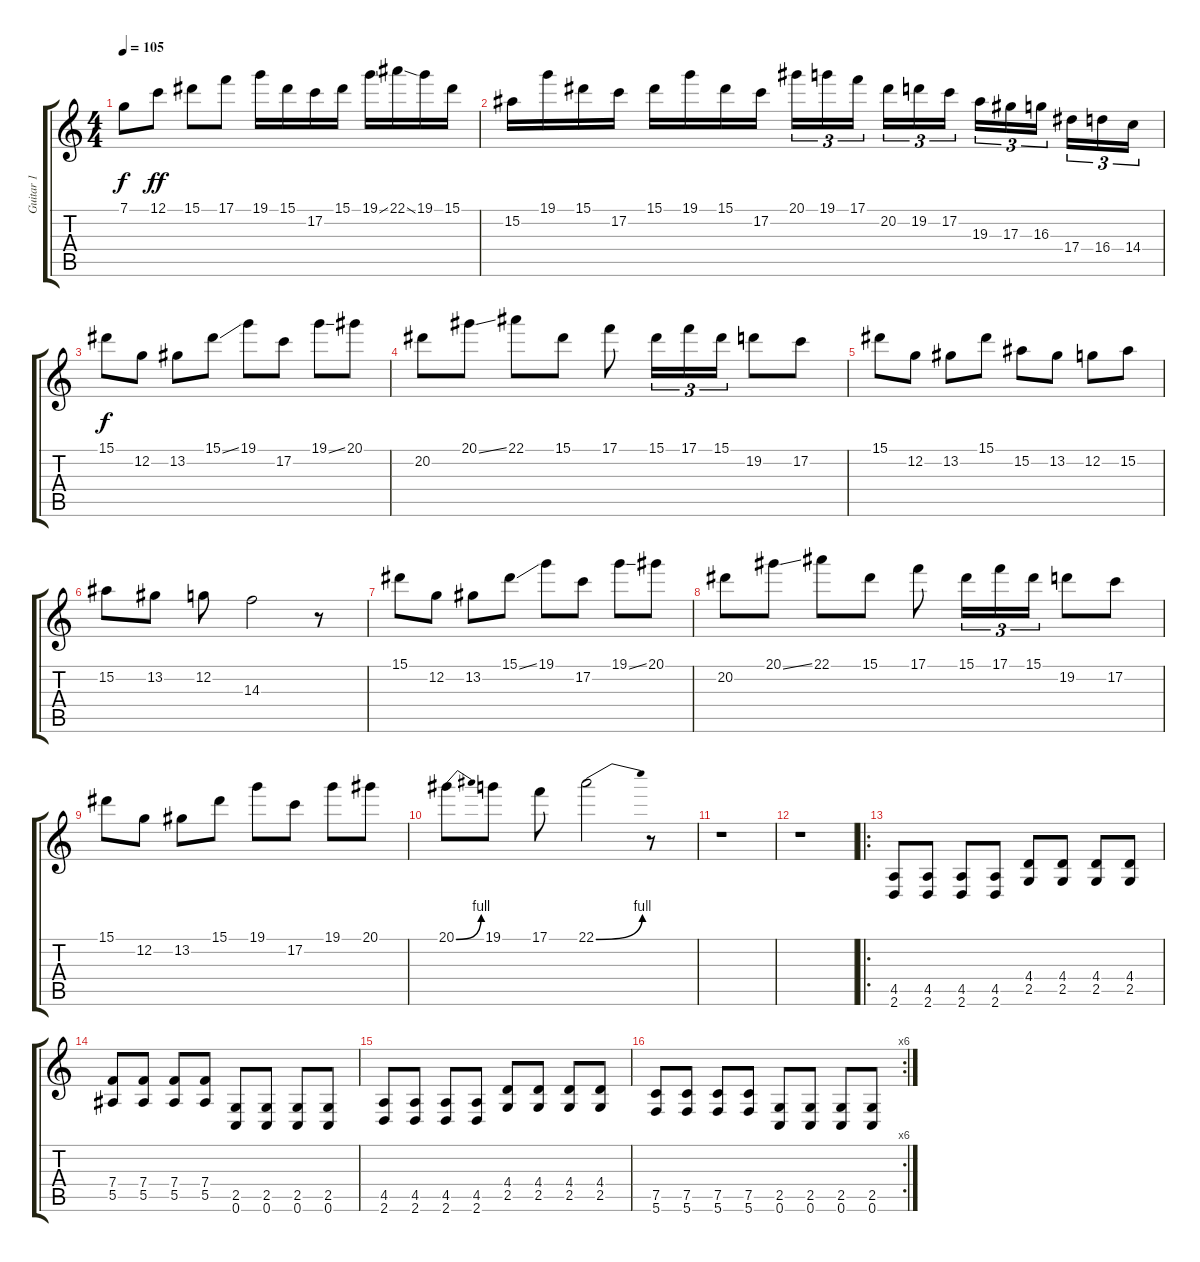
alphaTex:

\track ("Guitar 1" "Guitar 1") {instrument distortionguitar}
\staff {score tabs}
\tuning (C4 G3 Eb3 Bb2 F2 C2) {hide}
\ts (4 4)
\tempo 105
\clef g2
\ks c
7.1{t}.8{dy f} 12.1.8{dy ff} 15.1.8 17.1.8 19.1.16 15.1.16 17.2.16 15.1.16 19.1{ss}.16 22.1{ss}.16 19.1.16 15.1.16 |
15.2.16 19.1.16 15.1.16 17.2.16 15.1.16 19.1.16 15.1.16 17.2.16 20.1.16{tu (3 2)} 19.1.16{tu (3 2)} 17.1.16{tu (3 2)} 20.2.16{tu (3 2)} 19.2.16{tu (3 2)} 17.2.16{tu (3 2)} 19.3.16{tu (3 2)} 17.3.16{tu (3 2)} 16.3.16{tu (3 2)} 17.4.16{tu (3 2)} 16.4.16{tu (3 2)} 14.4.16{tu (3 2)} |
15.1.8{dy f} 12.2.8 13.2.8 15.1{ss}.8 19.1.8 17.2.8 19.1{ss}.8 20.1.8 |
20.2.8 20.1{ss}.8 22.1.8 15.1.8 17.1.8 15.1.16{tu (3 2)} 17.1.16{tu (3 2)} 15.1.16{tu (3 2)} 19.2.8 17.2.8 |
15.1.8 12.2.8 13.2.8 15.1.8 15.2.8 13.2.8 12.2.8 15.2.8 |
15.2.8 13.2.8 12.2.8 14.3.2 r.8 |
15.1.8 12.2.8 13.2.8 15.1{ss}.8 19.1.8 17.2.8 19.1{ss}.8 20.1.8 |
20.2.8 20.1{ss}.8 22.1.8 15.1.8 17.1.8 15.1.16{tu (3 2)} 17.1.16{tu (3 2)} 15.1.16{tu (3 2)} 19.2.8 17.2.8 |
15.1.8 12.2.8 13.2.8 15.1.8 19.1.8 17.2.8 19.1.8 20.1.8 |
20.1{be (bend 0 0 60 4)}.8 19.1.8 17.1.8 22.1{be (bend 0 0 60 4)}.2 r.8 |
r.1 |
r.1 |
\ro
(4.5 2.6).8 (4.5 2.6).8 (4.5 2.6).8 (4.5 2.6).8 (4.4 2.5).8 (4.4 2.5).8 (4.4 2.5).8 (4.4 2.5).8 |
(7.4 5.5).8 (7.4 5.5).8 (7.4 5.5).8 (7.4 5.5).8 (2.5 0.6).8 (2.5 0.6).8 (2.5 0.6).8 (2.5 0.6).8 |
(4.5 2.6).8 (4.5 2.6).8 (4.5 2.6).8 (4.5 2.6).8 (4.4 2.5).8 (4.4 2.5).8 (4.4 2.5).8 (4.4 2.5).8 |
\rc 6
(7.5 5.6).8 (7.5 5.6).8 (7.5 5.6).8 (7.5 5.6).8 (2.5 0.6).8 (2.5 0.6).8 (2.5 0.6).8 (2.5 0.6).8
